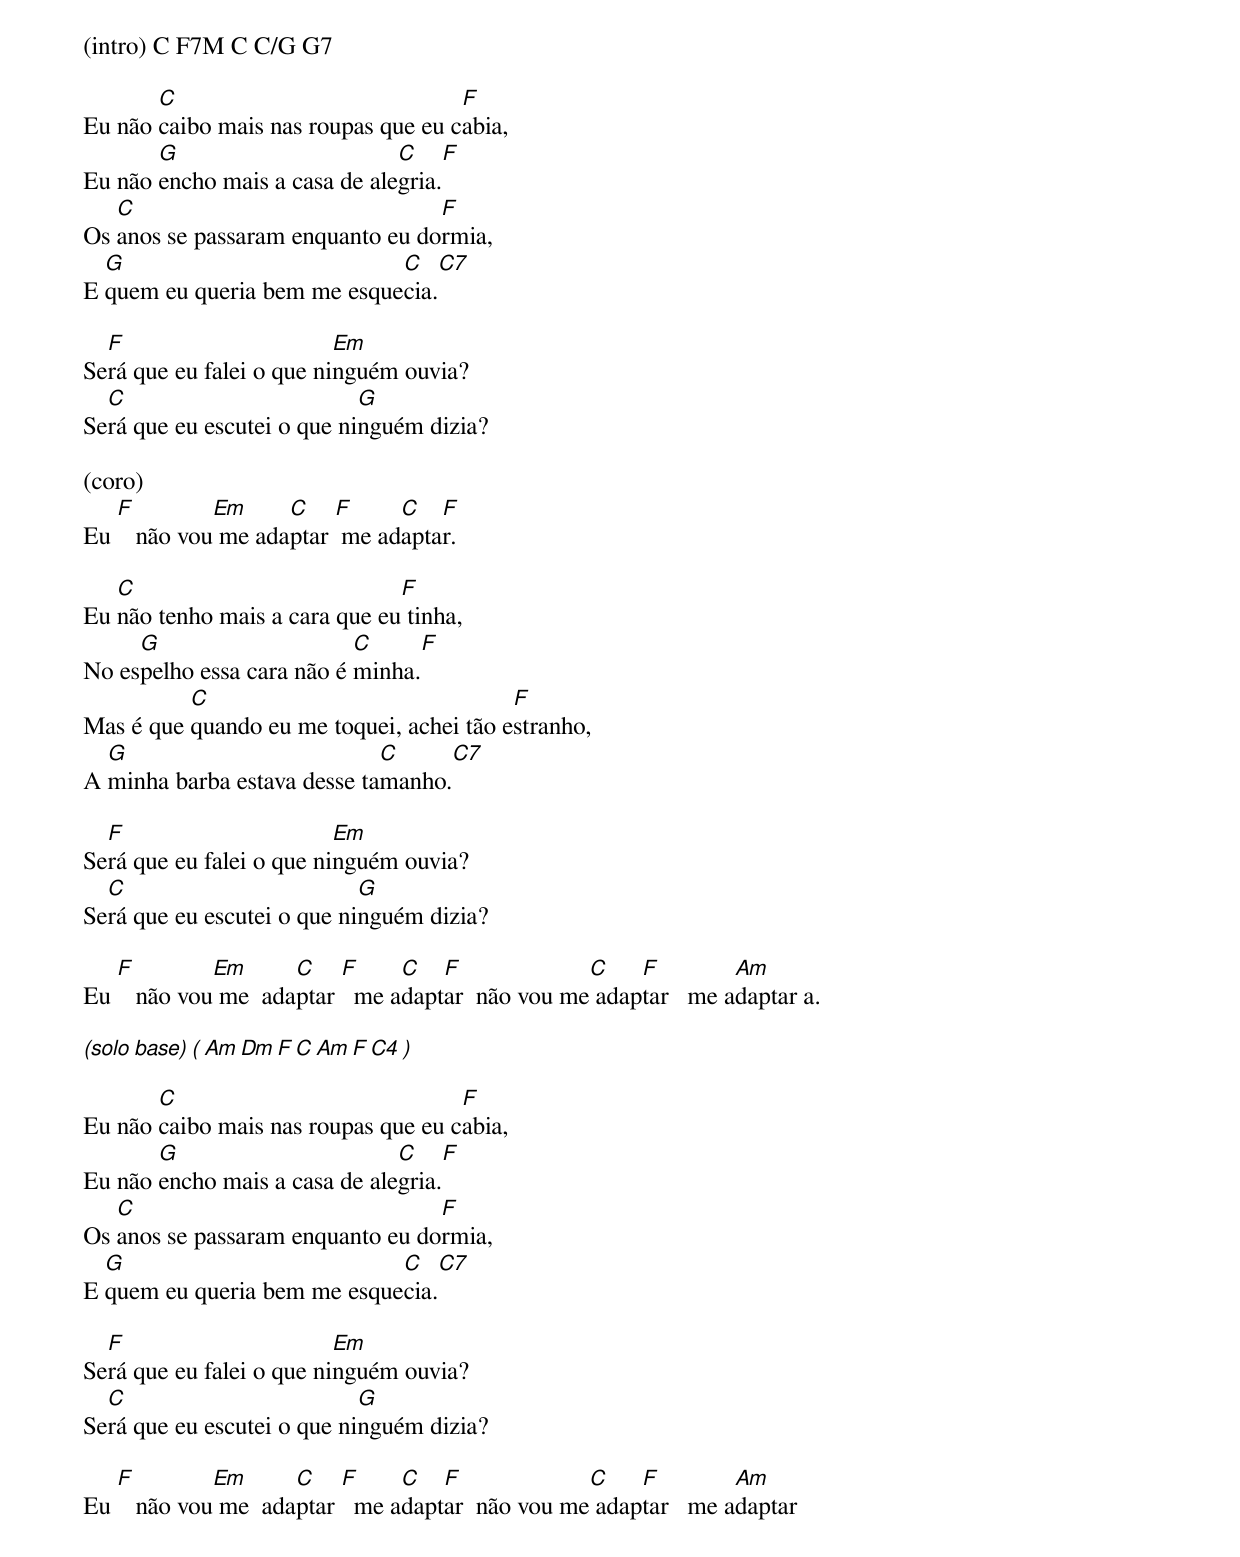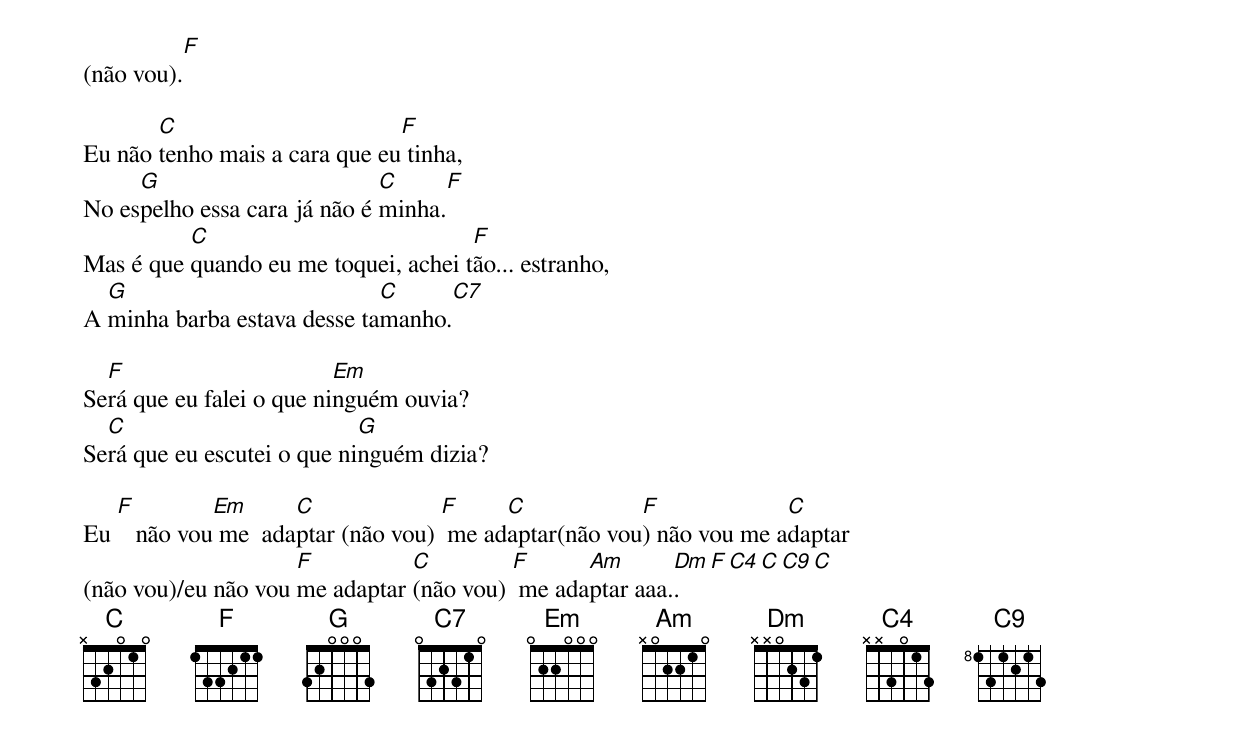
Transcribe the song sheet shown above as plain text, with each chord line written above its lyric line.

(intro) C F7M C C/G G7

       C                             F
Eu não caibo mais nas roupas que eu cabia,
       G                       C    F
Eu não encho mais a casa de alegria.
   C                              F
Os anos se passaram enquanto eu dormia,
  G                          C   C7
E quem eu queria bem me esquecia.

  F                       Em
Será que eu falei o que ninguém ouvia?
  C                         G
Será que eu escutei o que ninguém dizia?

(coro)
   F         Em     C    F     C   F
Eu    não vou me adaptar  me adaptar.

   C                           F
Eu não tenho mais a cara que eu tinha,
     G                     C     F
No espelho essa cara não é minha.
          C                               F
Mas é que quando eu me toquei, achei tão estranho,
  G                          C     C7
A minha barba estava desse tamanho.

  F                       Em
Será que eu falei o que ninguém ouvia?
  C                         G
Será que eu escutei o que ninguém dizia?

   F         Em      C    F     C   F             C    F         Am
Eu    não vou me  adaptar   me adaptar  não vou me adaptar   me adaptar a.

(solo base) ( Am Dm F C  Am F C4 )

       C                             F
Eu não caibo mais nas roupas que eu cabia,
       G                       C    F
Eu não encho mais a casa de alegria.
   C                              F
Os anos se passaram enquanto eu dormia,
  G                          C   C7
E quem eu queria bem me esquecia.

  F                       Em
Será que eu falei o que ninguém ouvia?
  C                         G
Será que eu escutei o que ninguém dizia?

   F         Em      C    F     C   F             C    F         Am
Eu    não vou me  adaptar   me adaptar  não vou me adaptar   me adaptar
          F
(não vou).

       C                       F
Eu não tenho mais a cara que eu tinha,
     G                        C     F
No espelho essa cara já não é minha.
          C                           F
Mas é que quando eu me toquei, achei tão... estranho,
  G                          C     C7
A minha barba estava desse tamanho.

  F                       Em
Será que eu falei o que ninguém ouvia?
  C                         G
Será que eu escutei o que ninguém dizia?

   F         Em      C              F     C            F             C
Eu    não vou me  adaptar (não vou)  me adaptar(não vou) não vou me adaptar
                     F          C         F      Am       Dm F C4 C C9 C
(não vou)/eu não vou me adaptar (não vou)  me adaptar aaa..
